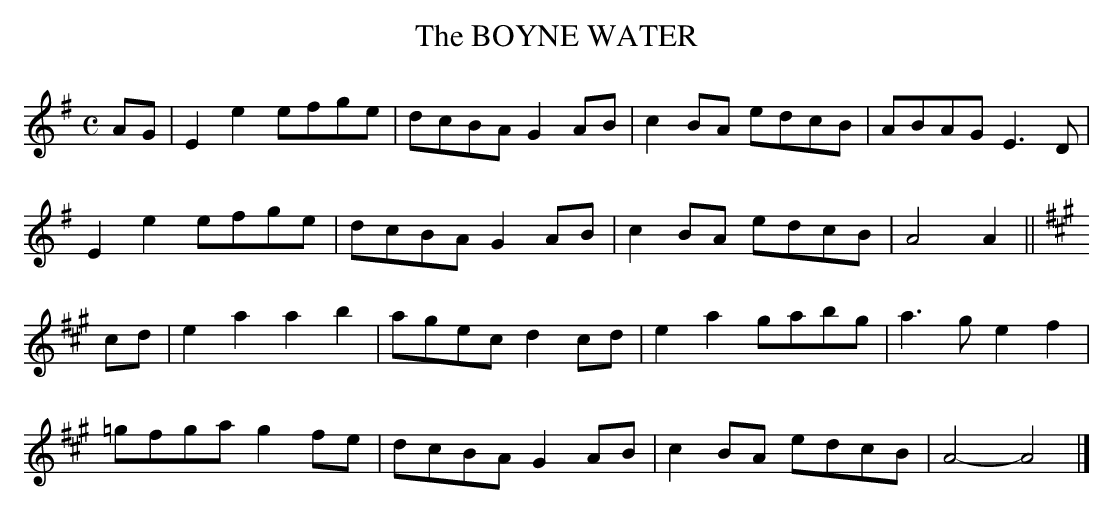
X:1
T:BOYNE WATER, The
Y:"moderate"
M:C
L:1/8
K:G
AG|E2e2 efge|dcBA G2AB|c2BA edcB|ABAG E3D|
E2e2 efge|dcBA G2AB|c2BA edcB|A4 A2||
K:A
cd|e2a2 a2b2|agec d2cd|e2a2 gabg|a3g e2f2|
=gfga g2fe|dcBA G2AB|c2BA edcB|A4-A4|]
